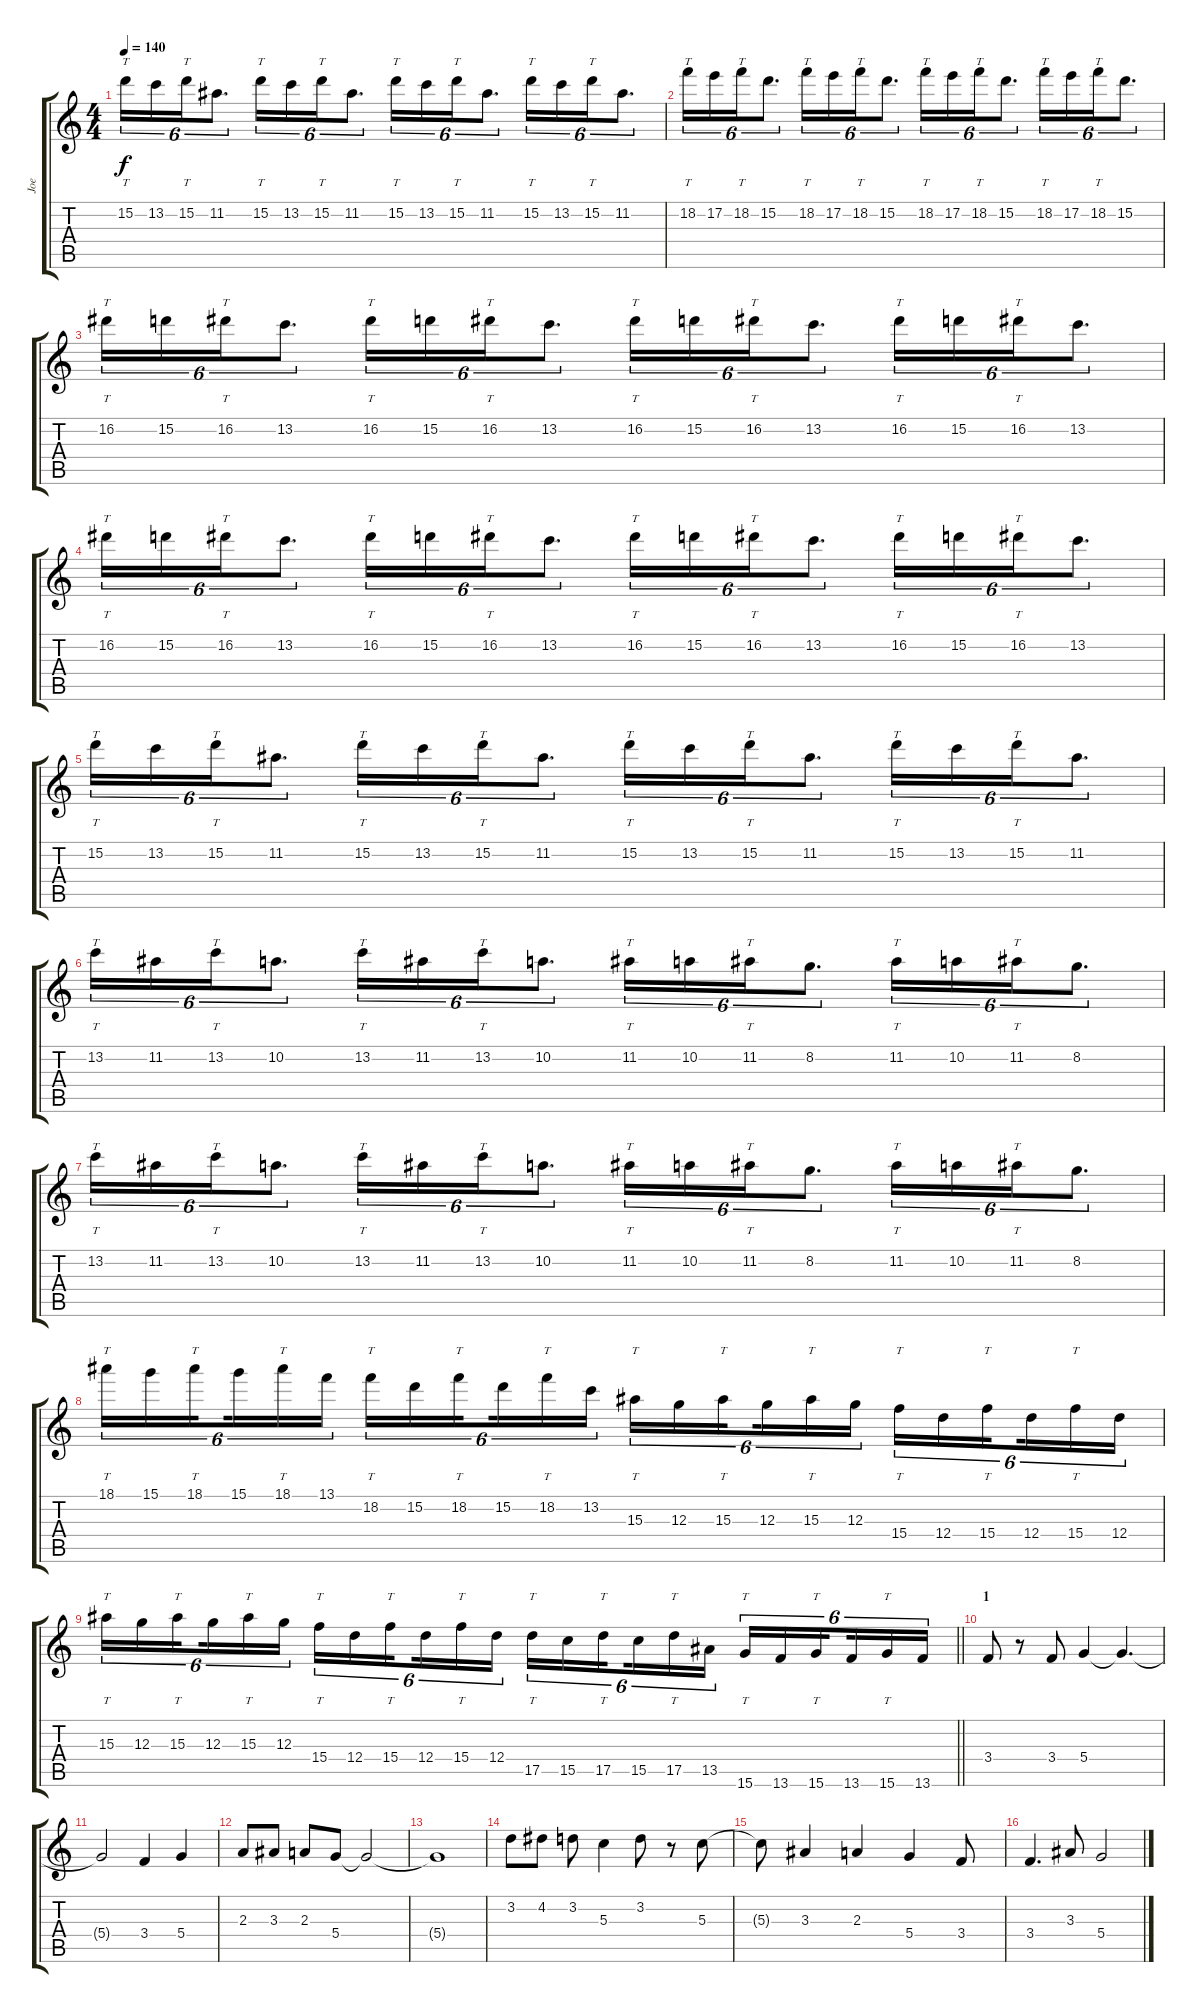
\track ("Joe" "Joe") {instrument distortionguitar}
\staff {score tabs}
\tuning (E4 B3 G3 D3 A2 E2) {hide}
\ts (4 4)
\tempo 140
\clef g2
\ks c
15.2.16{tt tu (6 4) dy f} 13.2.16{tu (6 4)} 15.2.16{tt tu (6 4)} 11.2.8{d tu (6 4)} 15.2.16{tt tu (6 4)} 13.2.16{tu (6 4)} 15.2.16{tt tu (6 4)} 11.2.8{d tu (6 4)} 15.2.16{tt tu (6 4)} 13.2.16{tu (6 4)} 15.2.16{tt tu (6 4)} 11.2.8{d tu (6 4)} 15.2.16{tt tu (6 4)} 13.2.16{tu (6 4)} 15.2.16{tt tu (6 4)} 11.2.8{d tu (6 4)} |
18.2.16{tt tu (6 4)} 17.2.16{tu (6 4)} 18.2.16{tt tu (6 4)} 15.2.8{d tu (6 4)} 18.2.16{tt tu (6 4)} 17.2.16{tu (6 4)} 18.2.16{tt tu (6 4)} 15.2.8{d tu (6 4)} 18.2.16{tt tu (6 4)} 17.2.16{tu (6 4)} 18.2.16{tt tu (6 4)} 15.2.8{d tu (6 4)} 18.2.16{tt tu (6 4)} 17.2.16{tu (6 4)} 18.2.16{tt tu (6 4)} 15.2.8{d tu (6 4)} |
16.2.16{tt tu (6 4)} 15.2.16{tu (6 4)} 16.2.16{tt tu (6 4)} 13.2.8{d tu (6 4)} 16.2.16{tt tu (6 4)} 15.2.16{tu (6 4)} 16.2.16{tt tu (6 4)} 13.2.8{d tu (6 4)} 16.2.16{tt tu (6 4)} 15.2.16{tu (6 4)} 16.2.16{tt tu (6 4)} 13.2.8{d tu (6 4)} 16.2.16{tt tu (6 4)} 15.2.16{tu (6 4)} 16.2.16{tt tu (6 4)} 13.2.8{d tu (6 4)} |
16.2.16{tt tu (6 4)} 15.2.16{tu (6 4)} 16.2.16{tt tu (6 4)} 13.2.8{d tu (6 4)} 16.2.16{tt tu (6 4)} 15.2.16{tu (6 4)} 16.2.16{tt tu (6 4)} 13.2.8{d tu (6 4)} 16.2.16{tt tu (6 4)} 15.2.16{tu (6 4)} 16.2.16{tt tu (6 4)} 13.2.8{d tu (6 4)} 16.2.16{tt tu (6 4)} 15.2.16{tu (6 4)} 16.2.16{tt tu (6 4)} 13.2.8{d tu (6 4)} |
15.2.16{tt tu (6 4)} 13.2.16{tu (6 4)} 15.2.16{tt tu (6 4)} 11.2.8{d tu (6 4)} 15.2.16{tt tu (6 4)} 13.2.16{tu (6 4)} 15.2.16{tt tu (6 4)} 11.2.8{d tu (6 4)} 15.2.16{tt tu (6 4)} 13.2.16{tu (6 4)} 15.2.16{tt tu (6 4)} 11.2.8{d tu (6 4)} 15.2.16{tt tu (6 4)} 13.2.16{tu (6 4)} 15.2.16{tt tu (6 4)} 11.2.8{d tu (6 4)} |
13.2.16{tt tu (6 4)} 11.2.16{tu (6 4)} 13.2.16{tt tu (6 4)} 10.2.8{d tu (6 4)} 13.2.16{tt tu (6 4)} 11.2.16{tu (6 4)} 13.2.16{tt tu (6 4)} 10.2.8{d tu (6 4)} 11.2.16{tt tu (6 4)} 10.2.16{tu (6 4)} 11.2.16{tt tu (6 4)} 8.2.8{d tu (6 4)} 11.2.16{tt tu (6 4)} 10.2.16{tu (6 4)} 11.2.16{tt tu (6 4)} 8.2.8{d tu (6 4)} |
13.2.16{tt tu (6 4)} 11.2.16{tu (6 4)} 13.2.16{tt tu (6 4)} 10.2.8{d tu (6 4)} 13.2.16{tt tu (6 4)} 11.2.16{tu (6 4)} 13.2.16{tt tu (6 4)} 10.2.8{d tu (6 4)} 11.2.16{tt tu (6 4)} 10.2.16{tu (6 4)} 11.2.16{tt tu (6 4)} 8.2.8{d tu (6 4)} 11.2.16{tt tu (6 4)} 10.2.16{tu (6 4)} 11.2.16{tt tu (6 4)} 8.2.8{d tu (6 4)} |
18.1.16{tt tu (6 4)} 15.1.16{tu (6 4)} 18.1.16{tt tu (6 4) beam splitsecondary} 15.1.16{tu (6 4)} 18.1.16{tt tu (6 4)} 13.1.16{tu (6 4)} 18.2.16{tt tu (6 4)} 15.2.16{tu (6 4)} 18.2.16{tt tu (6 4) beam splitsecondary} 15.2.16{tu (6 4)} 18.2.16{tt tu (6 4)} 13.2.16{tu (6 4)} 15.3.16{tt tu (6 4)} 12.3.16{tu (6 4)} 15.3.16{tt tu (6 4) beam splitsecondary} 12.3.16{tu (6 4)} 15.3.16{tt tu (6 4)} 12.3.16{tu (6 4)} 15.4.16{tt tu (6 4)} 12.4.16{tu (6 4)} 15.4.16{tt tu (6 4) beam splitsecondary} 12.4.16{tu (6 4)} 15.4.16{tt tu (6 4)} 12.4.16{tu (6 4)} |
\barLineRight lightlight
15.3.16{tt tu (6 4)} 12.3.16{tu (6 4)} 15.3.16{tt tu (6 4) beam splitsecondary} 12.3.16{tu (6 4)} 15.3.16{tt tu (6 4)} 12.3.16{tu (6 4)} 15.4.16{tt tu (6 4)} 12.4.16{tu (6 4)} 15.4.16{tt tu (6 4) beam splitsecondary} 12.4.16{tu (6 4)} 15.4.16{tt tu (6 4)} 12.4.16{tu (6 4)} 17.5.16{tt tu (6 4)} 15.5.16{tu (6 4)} 17.5.16{tt tu (6 4) beam splitsecondary} 15.5.16{tu (6 4)} 17.5.16{tt tu (6 4)} 13.5.16{tu (6 4)} 15.6.16{tt tu (6 4)} 13.6.16{tu (6 4)} 15.6.16{tt tu (6 4) beam splitsecondary} 13.6.16{tu (6 4)} 15.6.16{tt tu (6 4)} 13.6.16{tu (6 4)} |
\section ("" "1")
3.4.8 r.8 3.4.8 5.4.4 5.4{t}.4{d} |
5.4{t}.2 3.4.4 5.4.4 |
2.3.8 3.3.8 2.3.8 5.4.8 5.4{t}.2 |
5.4{t}.1 |
3.2.8 4.2.8 3.2.8 5.3.4 3.2.8 r.8 5.3.8 |
5.3{t}.8 3.3.4 2.3.4 5.4.4 3.4.8 |
3.4.4{d} 3.3.8 5.4.2
